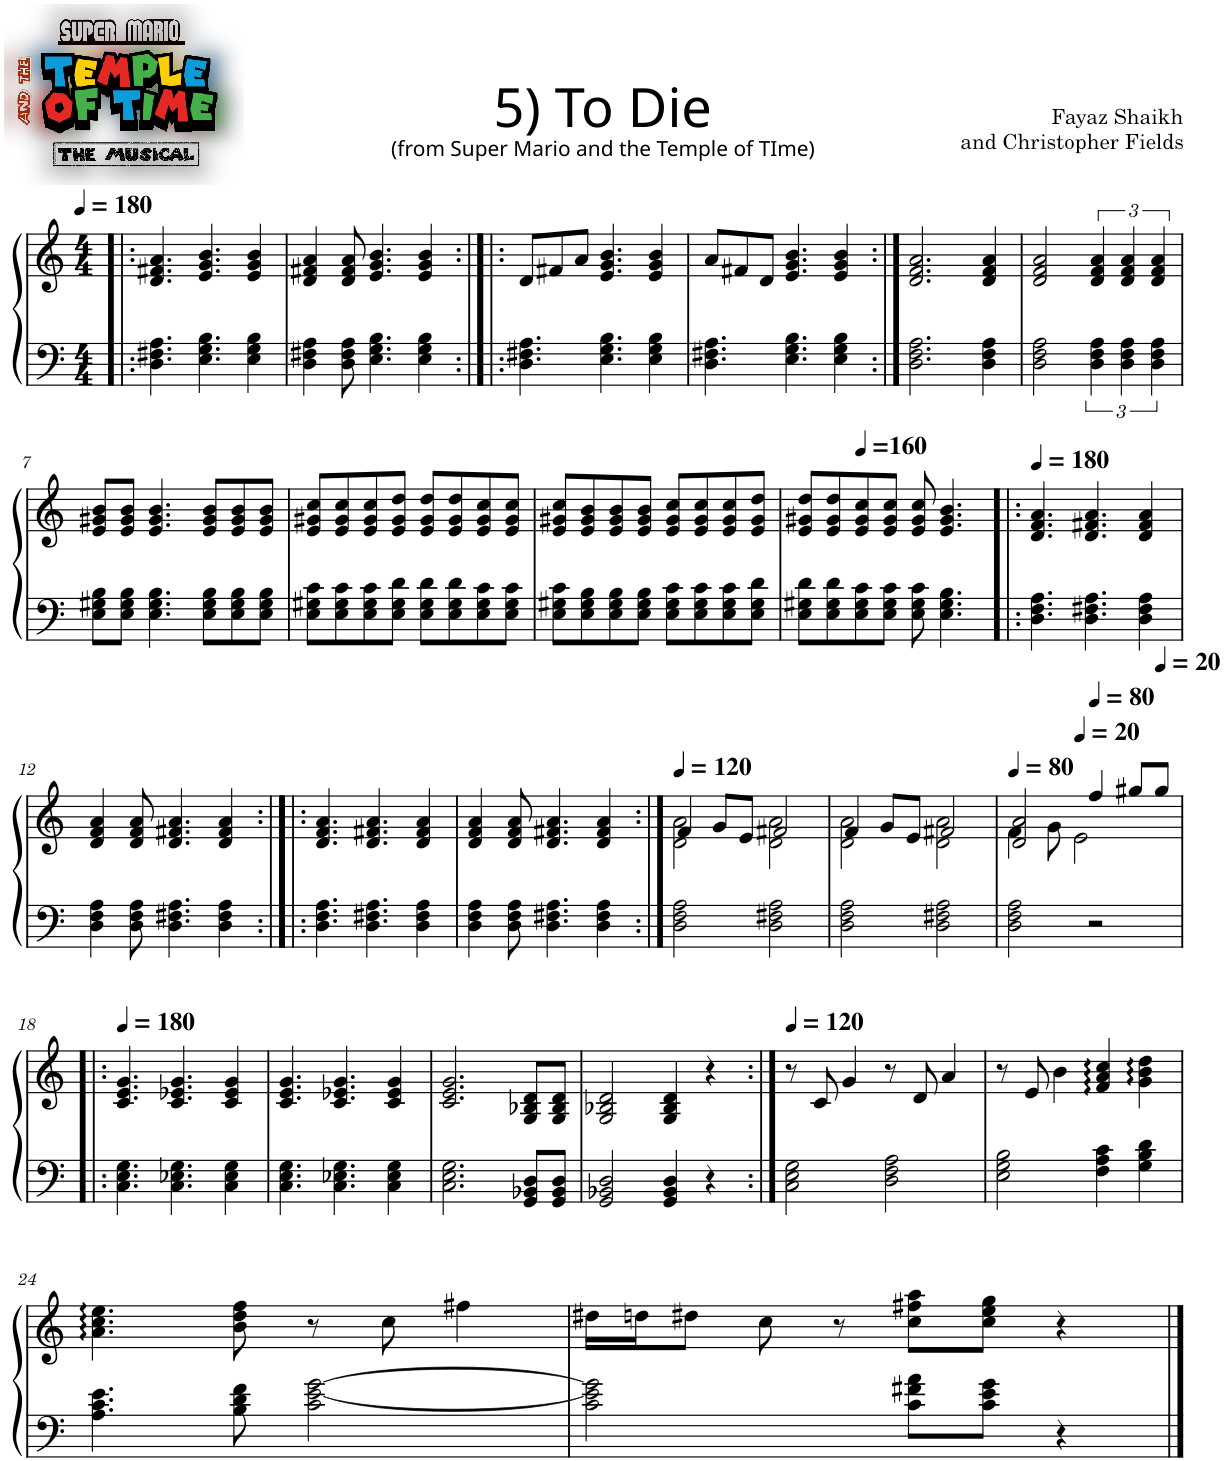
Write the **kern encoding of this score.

**kern	**kern
*part1	*part1
*staff2	*staff1
*I"Piano	*
*I'Pno.	*
*clefF4	*clefG2
*k[]	*k[]
*M4/4	*M4/4
*MM180	*MM180
=1!|:	=1!|:
4.D\ 4.F#X\ 4.A\	4.d/ 4.f#X/ 4.a/
4.E\ 4.G\ 4.B\	4.e/ 4.g/ 4.b/
4E\ 4G\ 4B\	4e/ 4g/ 4b/
=2	=2
4D\ 4F#X\ 4A\	4d/ 4f#X/ 4a/
8D\ 8F#\ 8A\	8d/ 8f#/ 8a/
4.E\ 4.G\ 4.B\	4.e/ 4.g/ 4.b/
4E\ 4G\ 4B\	4e/ 4g/ 4b/
=3:|!|:	=3:|!|:
4.D\ 4.F#X\ 4.A\	8d/L
.	8f#X/
.	8a/J
4.E\ 4.G\ 4.B\	4.e/ 4.g/ 4.b/
4E\ 4G\ 4B\	4e/ 4g/ 4b/
=4	=4
4.D\ 4.F#X\ 4.A\	8a/L
.	8f#X/
.	8d/J
4.E\ 4.G\ 4.B\	4.e/ 4.g/ 4.b/
4E\ 4G\ 4B\	4e/ 4g/ 4b/
=5:|!	=5:|!
2.D\ 2.F\ 2.A\	2.d/ 2.f/ 2.a/
4D\ 4F\ 4A\	4d/ 4f/ 4a/
=6	=6
2D\ 2F\ 2A\	2d/ 2f/ 2a/
6D\ 6F\ 6A\	6d/ 6f/ 6a/
6D\ 6F\ 6A\	6d/ 6f/ 6a/
6D\ 6F\ 6A\	6d/ 6f/ 6a/
!!LO:LB:g=z
=7	=7
8E\ 8G#X\ 8B\L	8e/ 8g#X/ 8b/L
8E\ 8G#\ 8B\J	8e/ 8g#/ 8b/J
4.E\ 4.G#\ 4.B\	4.e/ 4.g#/ 4.b/
8E\ 8G#\ 8B\L	8e/ 8g#/ 8b/L
8E\ 8G#\ 8B\	8e/ 8g#/ 8b/
8E\ 8G#\ 8B\J	8e/ 8g#/ 8b/J
=8	=8
8E\ 8G#X\ 8c\L	8e/ 8g#X/ 8cc/L
8E\ 8G#\ 8c\	8e/ 8g#/ 8cc/
8E\ 8G#\ 8c\	8e/ 8g#/ 8cc/
8E\ 8G#\ 8d\J	8e/ 8g#/ 8dd/J
8E\ 8G#\ 8d\L	8e/ 8g#/ 8dd/L
8E\ 8G#\ 8d\	8e/ 8g#/ 8dd/
8E\ 8G#\ 8c\	8e/ 8g#/ 8cc/
8E\ 8G#\ 8c\J	8e/ 8g#/ 8cc/J
=9	=9
8E\ 8G#X\ 8c\L	8e/ 8g#X/ 8cc/L
8E\ 8G#\ 8B\	8e/ 8g#/ 8b/
8E\ 8G#\ 8B\	8e/ 8g#/ 8b/
8E\ 8G#\ 8B\J	8e/ 8g#/ 8b/J
8E\ 8G#\ 8c\L	8e/ 8g#/ 8cc/L
8E\ 8G#\ 8c\	8e/ 8g#/ 8cc/
8E\ 8G#\ 8c\	8e/ 8g#/ 8cc/
8E\ 8G#\ 8d\J	8e/ 8g#/ 8dd/J
=10	=10
8E\ 8G#X\ 8d\L	8e/ 8g#X/ 8dd/L
8E\ 8G#\ 8d\	8e/ 8g#/ 8dd/
*	*MM160
8E\ 8G#\ 8c\	8e/ 8g#/ 8cc/
8E\ 8G#\ 8c\J	8e/ 8g#/ 8cc/J
8E\ 8G#\ 8c\	8e/ 8g#/ 8cc/
4.E\ 4.G#\ 4.B\	4.e/ 4.g#/ 4.b/
=11!|:	=11!|:
*	*MM180
4.D\ 4.F\ 4.A\	4.d/ 4.f/ 4.a/
4.D\ 4.F#X\ 4.A\	4.d/ 4.f#X/ 4.a/
4D\ 4F#\ 4A\	4d/ 4f#/ 4a/
!!LO:LB:g=z
=12	=12
4D\ 4F\ 4A\	4d/ 4f/ 4a/
8D\ 8F\ 8A\	8d/ 8f/ 8a/
4.D\ 4.F#X\ 4.A\	4.d/ 4.f#X/ 4.a/
4D\ 4F#\ 4A\	4d/ 4f#/ 4a/
=13:|!|:	=13:|!|:
4.D\ 4.F\ 4.A\	4.d/ 4.f/ 4.a/
4.D\ 4.F#X\ 4.A\	4.d/ 4.f#X/ 4.a/
4D\ 4F#\ 4A\	4d/ 4f#/ 4a/
=14	=14
4D\ 4F\ 4A\	4d/ 4f/ 4a/
8D\ 8F\ 8A\	8d/ 8f/ 8a/
4.D\ 4.F#X\ 4.A\	4.d/ 4.f#X/ 4.a/
4D\ 4F#\ 4A\	4d/ 4f#/ 4a/
=15:|!	=15:|!
*	*MM120
*	*^
2D\ 2F\ 2A\	4f/	2d\ 2a\
.	8g/L	.
.	8e/J	.
2D\ 2F#X\ 2A\	2f#X/	2d\ 2a\
=16	=16	=16
2D\ 2F\ 2A\	4f/	2d\ 2a\
.	8g/L	.
.	8e/J	.
2D\ 2F#X\ 2A\	2f#X/	2d\ 2a\
=17	=17	=17
*	*MM80	*
2D\ 2F\ 2A\	2d/ 2a/	4f\
.	.	8g\
*	*MM20	*
.	.	2e\
*	*MM80	*
2r	4ff/	.
.	8gg#X/L	.
*	*MM20	*
.	8gg#/J	8ryy
*	*v	*v
!!LO:LB:g=z
=18!|:	=18!|:
*	*MM180
4.C\ 4.E\ 4.G\	4.c/ 4.e/ 4.g/
4.C\ 4.E-X\ 4.G\	4.c/ 4.e-X/ 4.g/
4C\ 4E-\ 4G\	4c/ 4e-/ 4g/
=19	=19
4.C\ 4.E\ 4.G\	4.c/ 4.e/ 4.g/
4.C\ 4.E-X\ 4.G\	4.c/ 4.e-X/ 4.g/
4C\ 4E-\ 4G\	4c/ 4e-/ 4g/
=20	=20
2.C\ 2.E\ 2.G\	2.c/ 2.e/ 2.g/
8GG/ 8BB-X/ 8D/L	8G/ 8B-X/ 8d/L
8GG/ 8BB-/ 8D/J	8G/ 8B-/ 8d/J
=21	=21
2GG/ 2BB-X/ 2D/	2G/ 2B-X/ 2d/
4GG/ 4BB-/ 4D/	4G/ 4B-/ 4d/
4r	4r
=22:|!	=22:|!
*	*MM120
2C\ 2E\ 2G\	8r
.	8c/
.	4g/
2D\ 2F\ 2A\	8r
.	8d/
.	4a/
=23	=23
2E\ 2G\ 2B\	8r
.	8e/
.	4b\
4F\ 4A\ 4c\	4f/:: 4a/:: 4cc/::
4G\ 4B\ 4d\	4g\:: 4b\:: 4dd\::
!!LO:LB:g=z
=24	=24
4.A\ 4.c\ 4.e\	4.a\:: 4.cc\:: 4.ee\::
8B\ 8d\ 8f\	8b\ 8dd\ 8ff\
2c\ [2e\ [2g\	8r
.	8cc\
.	4ff#X\
=25	=25
2c\ 2e\] 2g\]	16dd#X\LL
.	16ddn\J
.	8dd#X\J
.	8cc\
.	8r
8c\ 8f#X\ 8a\L	8cc\ 8ff#X\ 8aa\L
8c\ 8e\ 8g\J	8cc\ 8ee\ 8gg\J
4r	4r
==	==
*-	*-
